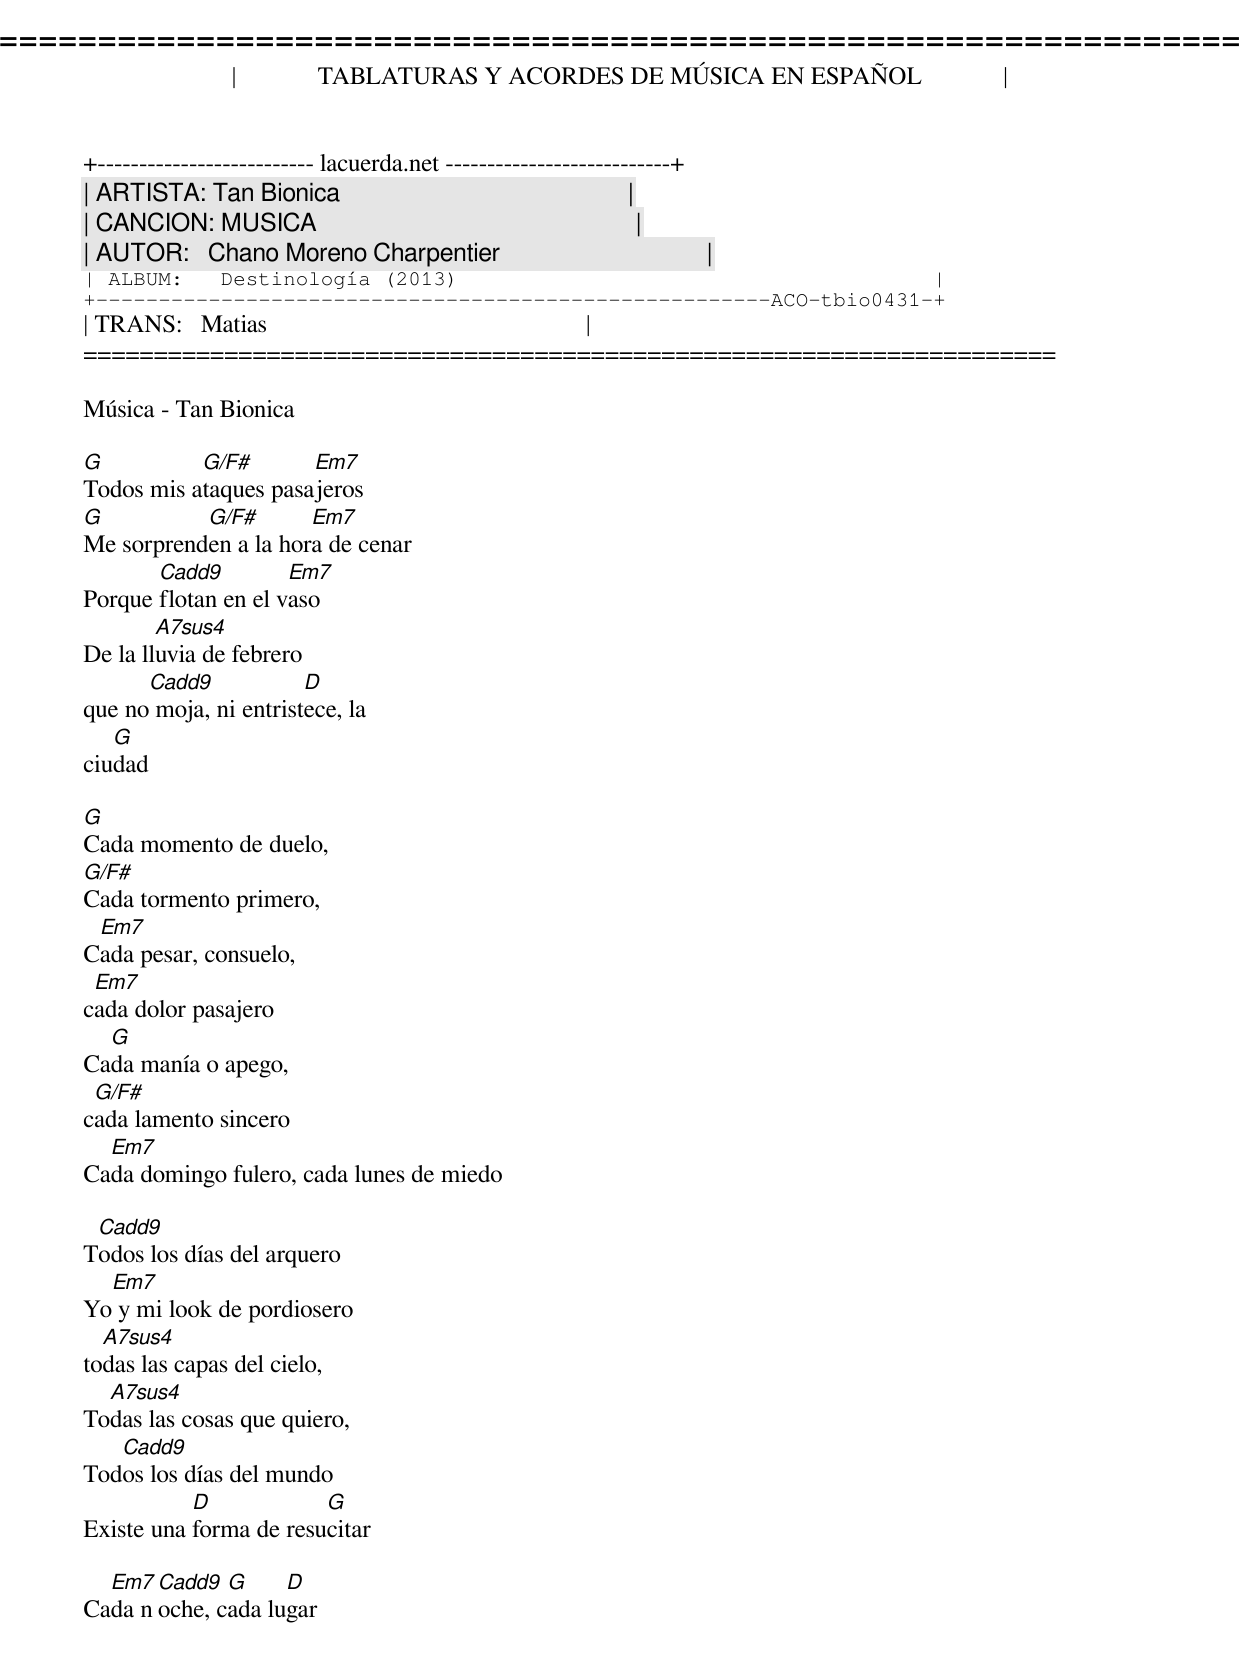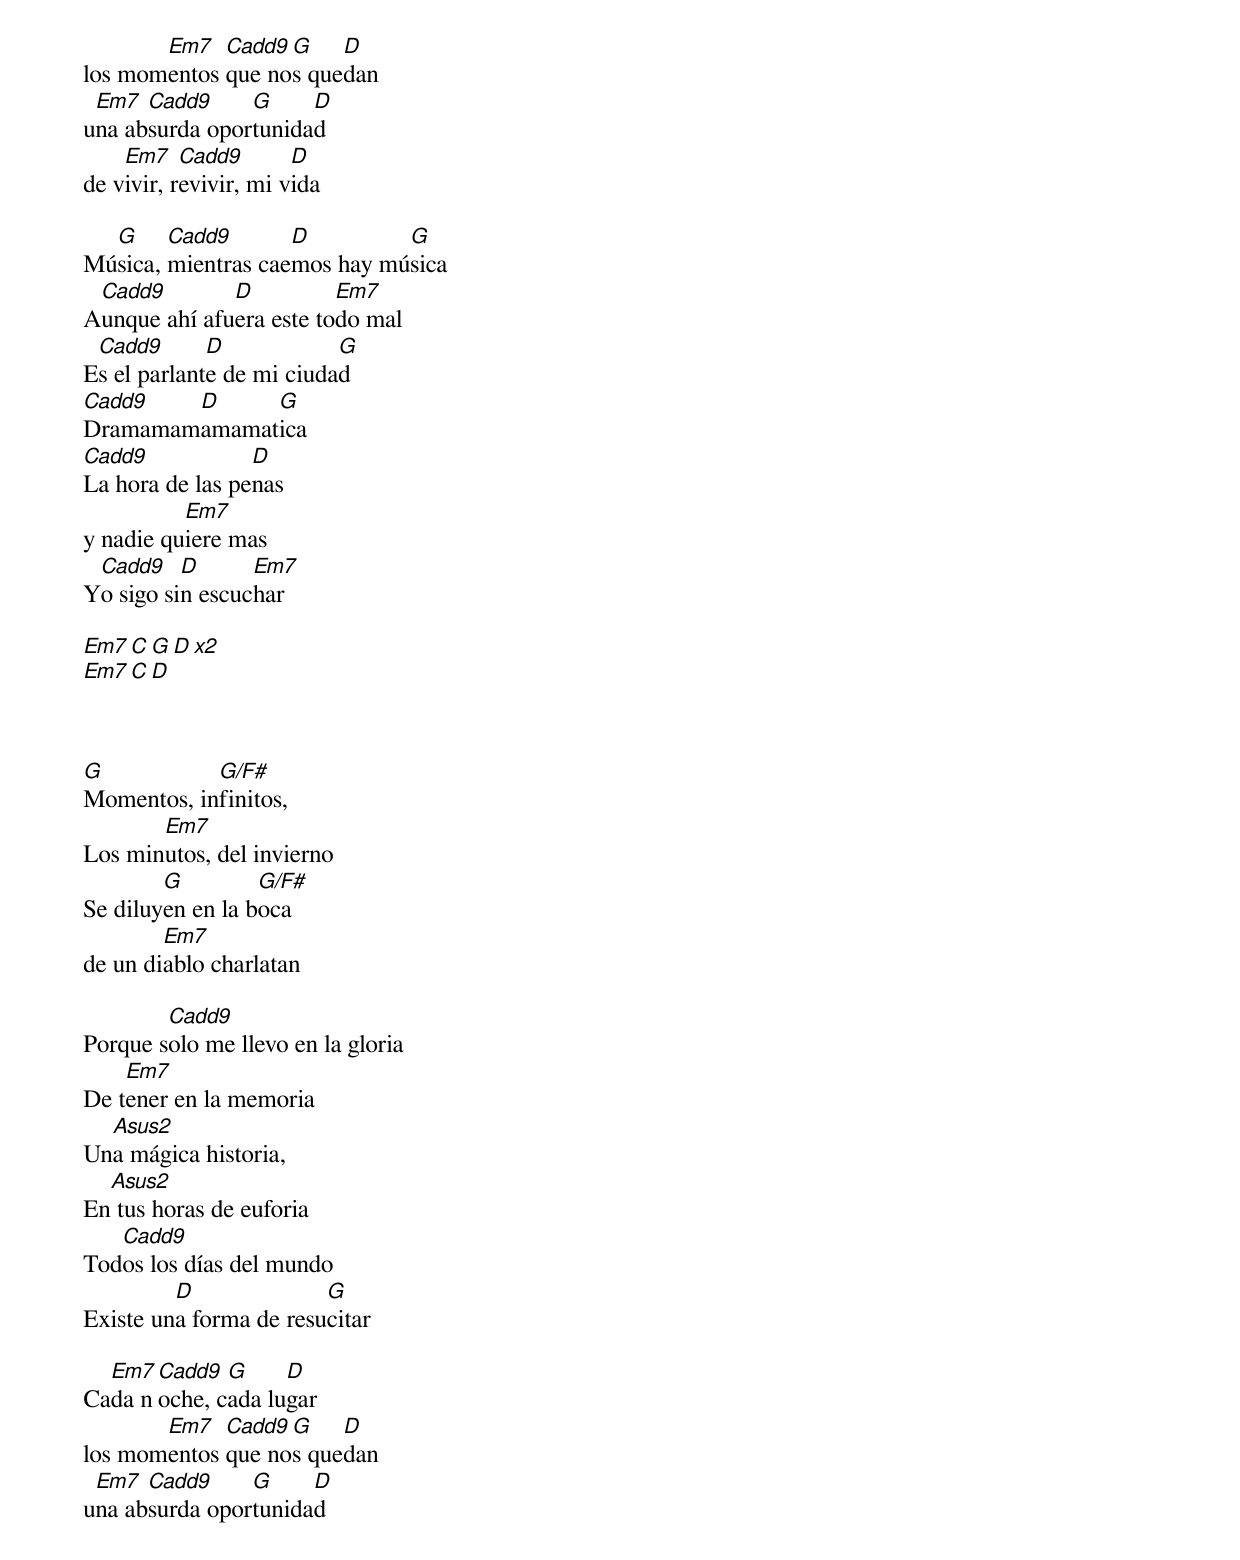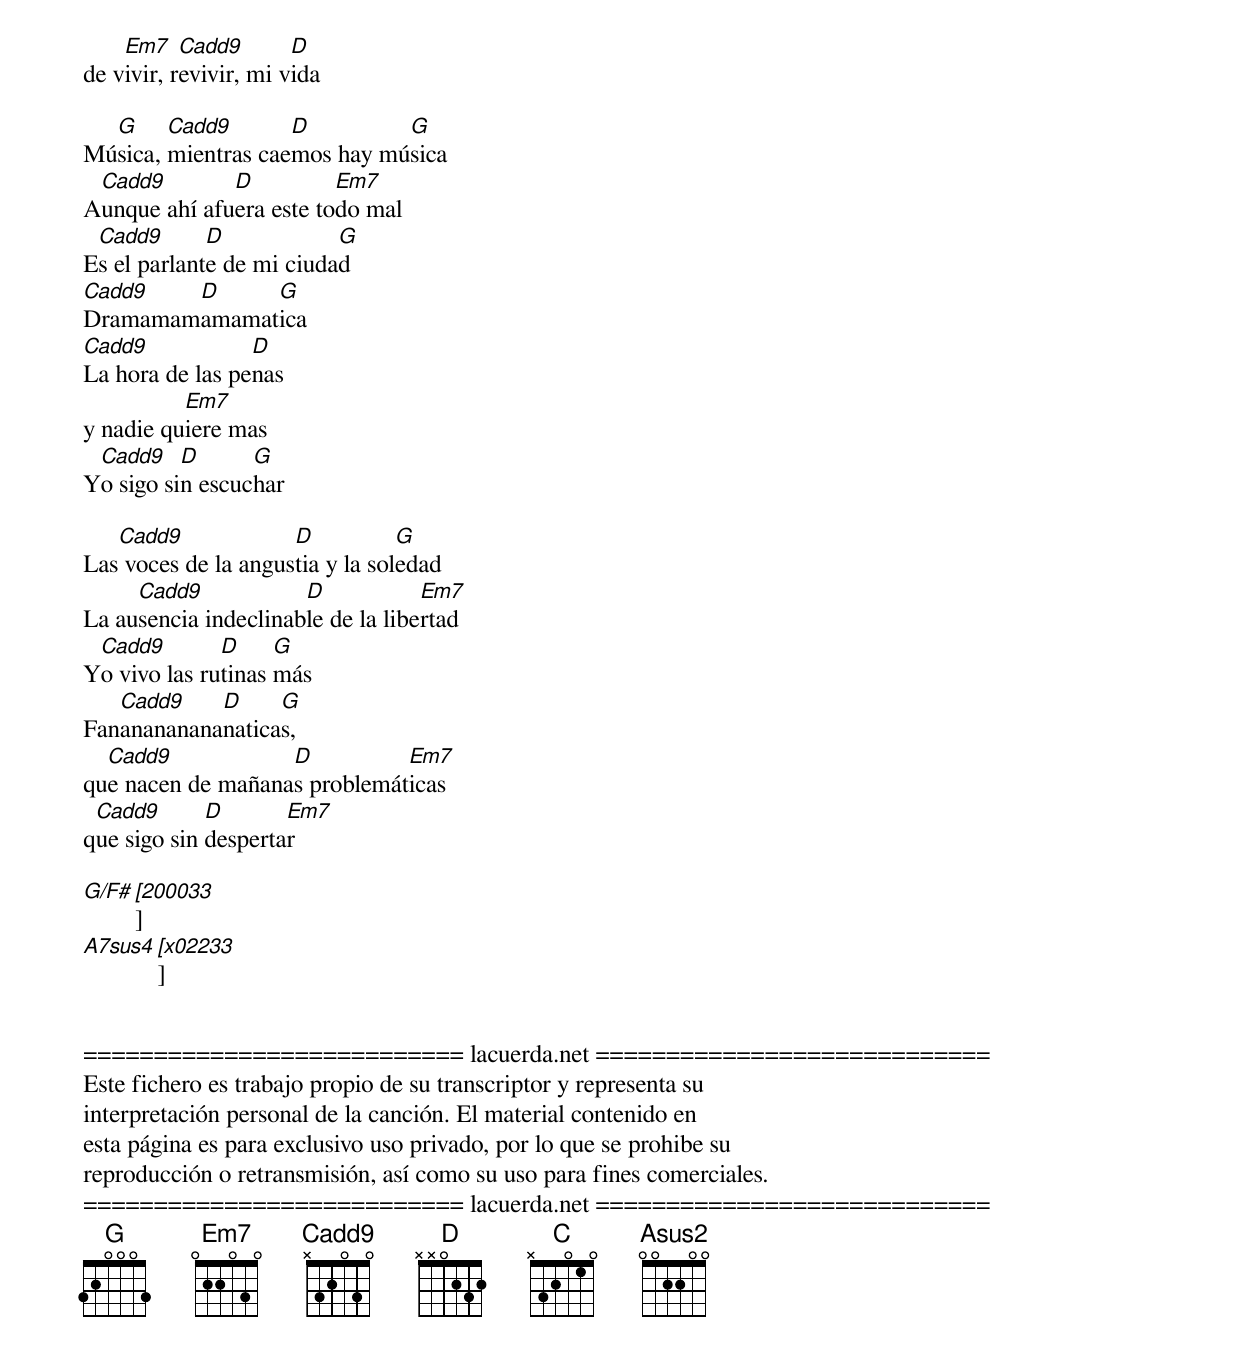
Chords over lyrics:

=====================================================================
|             TABLATURAS Y ACORDES DE MÚSICA EN ESPAÑOL             |
+-------------------------- lacuerda.net ---------------------------+
| ARTISTA: Tan Bionica                                              |
| CANCION: MUSICA                                                   |
| AUTOR:   Chano Moreno Charpentier                                 |
| ALBUM:   Destinología (2013)                                      |
+------------------------------------------------------ACO-tbio0431-+
| TRANS:   Matias                                                   |
=====================================================================

Música - Tan Bionica

G          G/F#       Em7
Todos mis ataques pasajeros
G          G/F#       Em7
Me sorprenden a la hora de cenar
       Cadd9         Em7
Porque flotan en el vaso
        A7sus4
De la lluvia de febrero
      Cadd9            D
que no moja, ni entristece, la
   G
ciudad

G
Cada momento de duelo,
G/F#
Cada tormento primero,
 Em7
Cada pesar, consuelo,
 Em7
cada dolor pasajero
  G
Cada manía o apego,
 G/F#
cada lamento sincero
  Em7
Cada domingo fulero, cada lunes de miedo

 Cadd9
Todos los días del arquero
  Em7
Yo y mi look de pordiosero
  A7sus4
todas las capas del cielo,
  A7sus4
Todas las cosas que quiero,
   Cadd9
Todos los días del mundo
           D            G
Existe una forma de resucitar

  Em7 Cadd9  G     D
Cada noche, cada lugar
       Em7   Cadd9 G    D
los momentos que nos quedan
 Em7  Cadd9     G     D
una absurda oportunidad
    Em7    Cadd9       D
de vivir, revivir, mi vida

  G     Cadd9       D         G
Música, mientras caemos hay música
 Cadd9        D          Em7
Aunque ahí afuera este todo mal
 Cadd9       D            G
Es el parlante de mi ciudad
Cadd9   D     G
Dramamamamamatica
Cadd9            D
La hora de las penas
          Em7
y nadie quiere mas
 Cadd9    D      Em7
Yo sigo sin escuchar

Em7 C G D x2
Em7 C D



G           G/F#
Momentos, infinitos,
       Em7
Los minutos, del invierno
        G         G/F#
Se diluyen en la boca
        Em7
de un diablo charlatan

        Cadd9
Porque solo me llevo en la gloria
    Em7
De tener en la memoria
  Asus2
Una mágica historia,
  Asus2
En tus horas de euforia
   Cadd9
Todos los días del mundo
         D              G
Existe una forma de resucitar

  Em7 Cadd9  G     D
Cada noche, cada lugar
       Em7   Cadd9 G    D
los momentos que nos quedan
 Em7  Cadd9     G     D
una absurda oportunidad
    Em7    Cadd9       D
de vivir, revivir, mi vida

  G     Cadd9       D         G
Música, mientras caemos hay música
 Cadd9        D          Em7
Aunque ahí afuera este todo mal
 Cadd9       D            G
Es el parlante de mi ciudad
Cadd9   D     G
Dramamamamamatica
Cadd9            D
La hora de las penas
          Em7
y nadie quiere mas
 Cadd9    D      G
Yo sigo sin escuchar

   Cadd9             D           G
Las voces de la angustia y la soledad
     Cadd9            D            Em7
La ausencia indeclinable de la libertad
 Cadd9        D     G
Yo vivo las rutinas más
   Cadd9    D     G
Fananananananaticas,
  Cadd9            D          Em7
que nacen de mañanas problemáticas
 Cadd9       D       Em7
que sigo sin despertar

Cadd9 = x32033
Em7 = 020033
G/F# [200033]
A7sus4 [x02233]


=========================== lacuerda.net ============================
Este fichero es trabajo propio de su transcriptor y representa su
interpretación personal de la canción. El material contenido en
esta página es para exclusivo uso privado, por lo que se prohibe su
reproducción o retransmisión, así como su uso para fines comerciales.
=========================== lacuerda.net ============================
